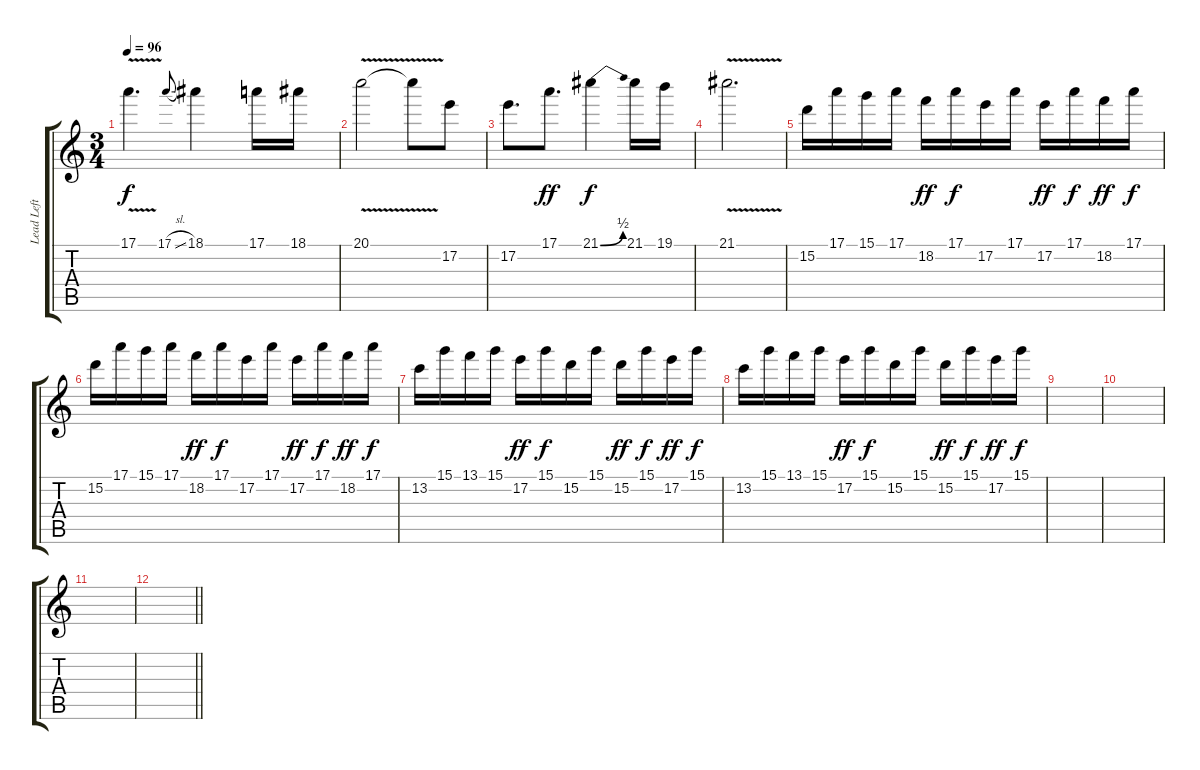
\track ("Lead Left" "Lead Left") {instrument distortionguitar}
\staff {score tabs}
\tuning (E4 B3 G3 D3 A2 D2) {hide}
\ts (3 4)
\tempo 96
\clef g2
\ks c
17.1{v}.4{d dy f} 17.1{sl}.8{gr onbeat} 18.1.4 17.1.16 18.1.16 |
20.1{v}.2 20.1{t}.8 17.2.8 |
17.2.8{d} 17.1.8{d dy ff} 21.1{be (bend 0 0 60 2)}.4{dy f} 21.1.16 19.1.16 |
21.1{v}.2{d} |
15.2.16 17.1.16 15.1.16 17.1.16 18.2.16{dy ff} 17.1.16{dy f} 17.2.16 17.1.16 17.2.16{dy ff} 17.1.16{dy f} 18.2.16{dy ff} 17.1.16{dy f} |
15.2.16 17.1.16 15.1.16 17.1.16 18.2.16{dy ff} 17.1.16{dy f} 17.2.16 17.1.16 17.2.16{dy ff} 17.1.16{dy f} 18.2.16{dy ff} 17.1.16{dy f} |
13.2.16 15.1.16 13.1.16 15.1.16 17.2.16{dy ff} 15.1.16{dy f} 15.2.16 15.1.16 15.2.16{dy ff} 15.1.16{dy f} 17.2.16{dy ff} 15.1.16{dy f} |
13.2.16 15.1.16 13.1.16 15.1.16 17.2.16{dy ff} 15.1.16{dy f} 15.2.16 15.1.16 15.2.16{dy ff} 15.1.16{dy f} 17.2.16{dy ff} 15.1.16{dy f} |
|
|
|
\barLineRight lightlight
